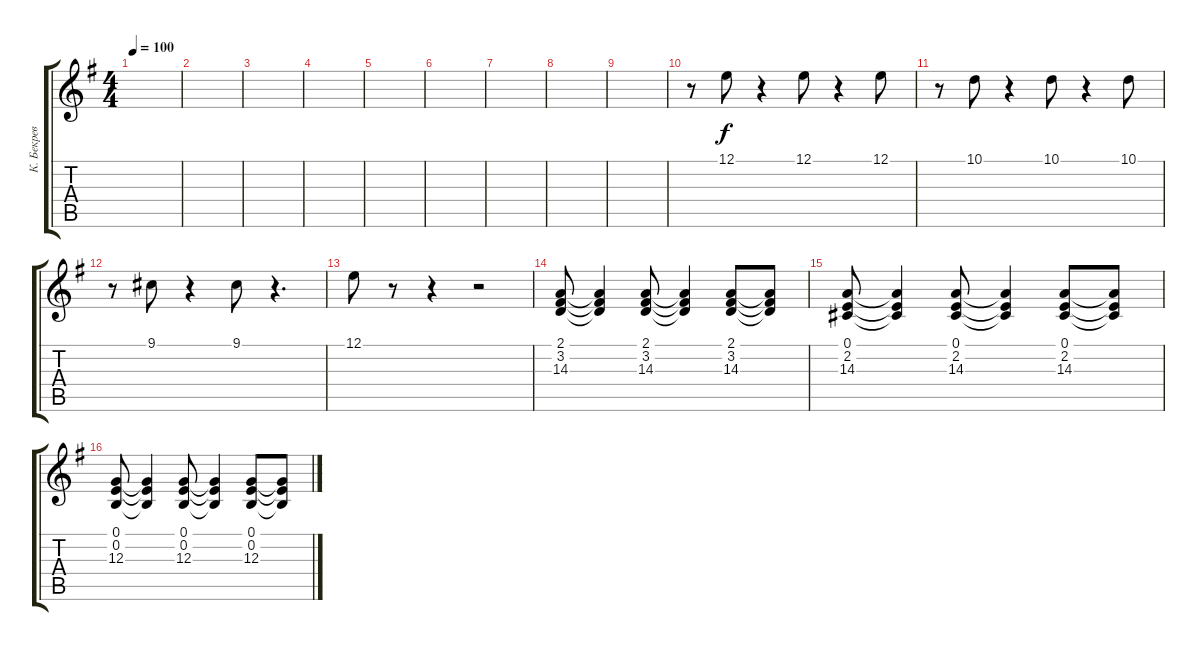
\track ("К. Бекрев (П. рука)" "К. Бекрев ") {instrument synthbrass1}
\staff {score tabs}
\tuning (E4 B3 G3 D3 A2 E2) {hide}
\ts (4 4)
\tempo 100
\clef g2
\ks g
|
|
|
|
|
|
|
|
|
r.8 12.1.8 r.4 12.1.8 r.4 12.1.8 |
r.8 10.1.8 r.4 10.1.8 r.4 10.1.8 |
r.8 9.1.8 r.4 9.1.8 r.4{d} |
12.1.8 r.8 r.4 r.2 |
(2.1 3.2 14.3).8 (2.1{t} 3.2{t} 14.3{t}).4 (2.1 3.2 14.3).8 (2.1{t} 3.2{t} 14.3{t}).4 (2.1 3.2 14.3).8 (2.1{t} 3.2{t} 14.3{t}).8 |
(0.1 2.2 14.3).8 (0.1{t} 2.2{t} 14.3{t}).4 (0.1 2.2 14.3).8 (0.1{t} 2.2{t} 14.3{t}).4 (0.1 2.2 14.3).8 (0.1{t} 2.2{t} 14.3{t}).8 |
(0.1 0.2 12.3).8 (0.1{t} 0.2{t} 12.3{t}).4 (0.1 0.2 12.3).8 (0.1{t} 0.2{t} 12.3{t}).4 (0.1 0.2 12.3).8 (0.1{t} 0.2{t} 12.3{t}).8
